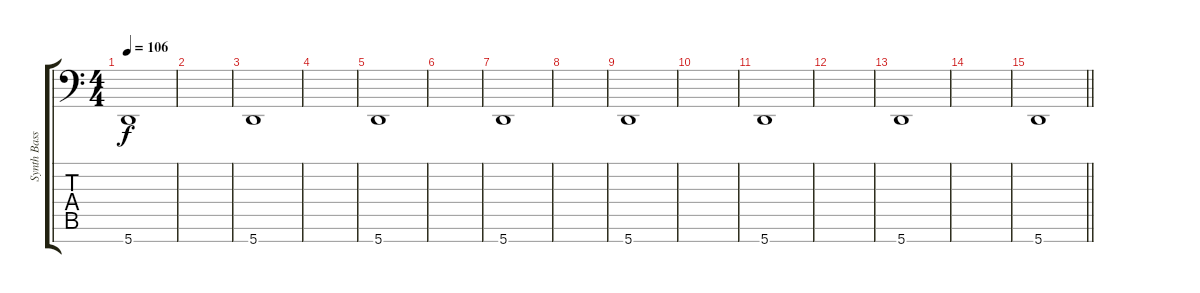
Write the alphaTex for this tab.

\track ("Synth Bass" "Synth Bass") {instrument synthbass1}
\staff {score tabs}
\tuning (E3 B2 G2 D2 A1 E1 A0) {hide}
\ts (4 4)
\tempo 106
\clef f4
\ks c
5.7.1{dy f} |
|
5.7.1 |
|
5.7.1 |
|
5.7.1 |
|
5.7.1 |
|
5.7.1 |
|
5.7.1 |
|
\barLineRight lightlight
5.7.1
